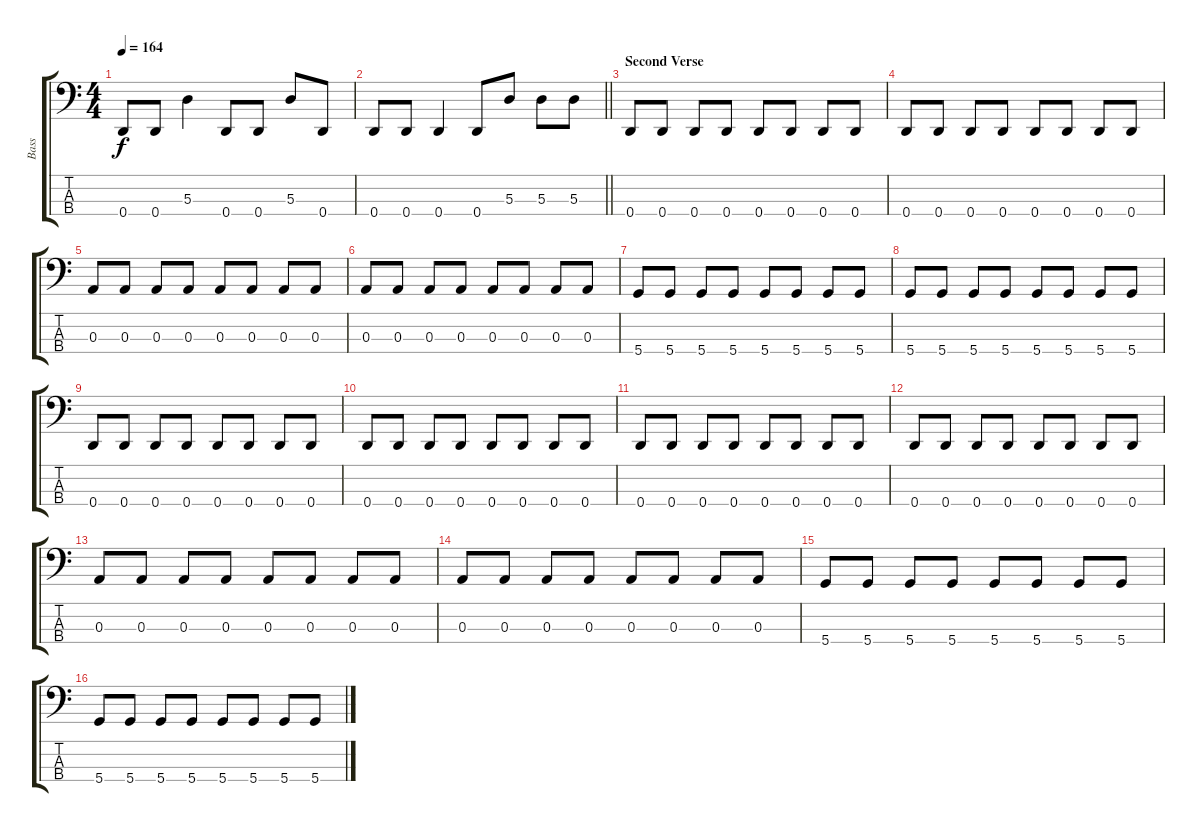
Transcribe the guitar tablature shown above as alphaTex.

\track ("Bass" "Bass") {instrument electricbassfinger}
\staff {score tabs}
\tuning (G2 D2 A1 D1) {hide}
\ts (4 4)
\tempo 164
\clef f4
\ks c
0.4.8{dy f} 0.4.8 5.3.4 0.4.8 0.4.8 5.3.8 0.4.8 |
\barLineRight lightlight
0.4.8 0.4.8 0.4.4 0.4.8 5.3.8 5.3.8 5.3.8 |
\section ("" "Second Verse")
0.4.8 0.4.8 0.4.8 0.4.8 0.4.8 0.4.8 0.4.8 0.4.8 |
0.4.8 0.4.8 0.4.8 0.4.8 0.4.8 0.4.8 0.4.8 0.4.8 |
0.3.8 0.3.8 0.3.8 0.3.8 0.3.8 0.3.8 0.3.8 0.3.8 |
0.3.8 0.3.8 0.3.8 0.3.8 0.3.8 0.3.8 0.3.8 0.3.8 |
5.4.8 5.4.8 5.4.8 5.4.8 5.4.8 5.4.8 5.4.8 5.4.8 |
5.4.8 5.4.8 5.4.8 5.4.8 5.4.8 5.4.8 5.4.8 5.4.8 |
0.4.8 0.4.8 0.4.8 0.4.8 0.4.8 0.4.8 0.4.8 0.4.8 |
0.4.8 0.4.8 0.4.8 0.4.8 0.4.8 0.4.8 0.4.8 0.4.8 |
0.4.8 0.4.8 0.4.8 0.4.8 0.4.8 0.4.8 0.4.8 0.4.8 |
0.4.8 0.4.8 0.4.8 0.4.8 0.4.8 0.4.8 0.4.8 0.4.8 |
0.3.8 0.3.8 0.3.8 0.3.8 0.3.8 0.3.8 0.3.8 0.3.8 |
0.3.8 0.3.8 0.3.8 0.3.8 0.3.8 0.3.8 0.3.8 0.3.8 |
5.4.8 5.4.8 5.4.8 5.4.8 5.4.8 5.4.8 5.4.8 5.4.8 |
5.4.8 5.4.8 5.4.8 5.4.8 5.4.8 5.4.8 5.4.8 5.4.8
